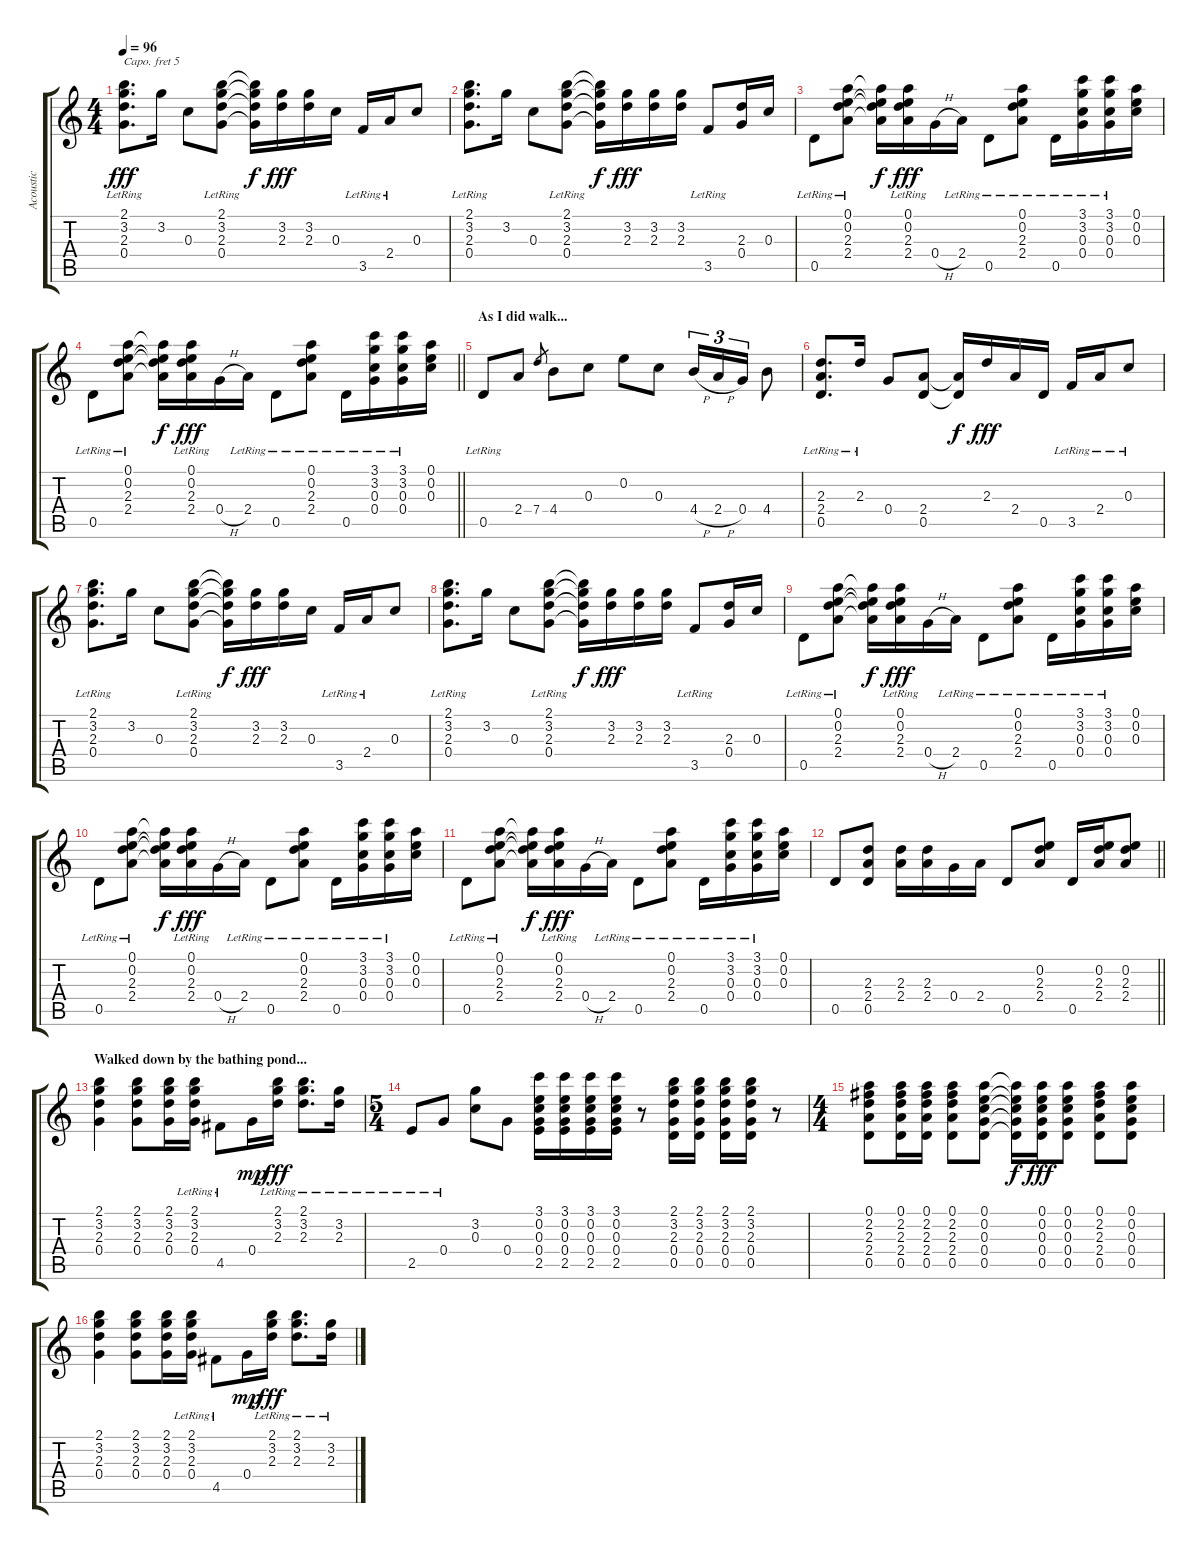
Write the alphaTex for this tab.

\track ("Acoustic" "Acoustic") {instrument acousticguitarsteel}
\staff {score tabs}
\capo 5
\tuning (E4 B3 G3 D3 A2 E2) {hide}
\ts (4 4)
\tempo 96
\clef g2
\ks c
(2.1{lr} 3.2 2.3 0.4{lr}).8{d dy fff} 3.2.16 0.3.8 (2.1{lr} 3.2 2.3 0.4{lr}).8 (2.1{t} 3.2{t} 2.3{t} 0.4{t}).16{dy f} (3.2 2.3).16{dy fff} (3.2 2.3).16 0.3.16 3.5{lr}.16 2.4{lr}.16 0.3.8 |
(2.1{lr} 3.2 2.3 0.4{lr}).8{d} 3.2.16 0.3.8 (2.1{lr} 3.2 2.3 0.4{lr}).8 (2.1{t} 3.2{t} 2.3{t} 0.4{t}).16{dy f} (3.2 2.3).16{dy fff} (3.2 2.3).16 (3.2 2.3).16 3.5{lr}.8 (2.3 0.4).16 0.3.16 |
0.5{lr}.8 (0.1{lr} 0.2{lr} 2.3{lr} 2.4{lr}).8 (0.1{t} 0.2{t} 2.3{t} 2.4{t}).16{dy f} (0.1{lr} 0.2{lr} 2.3{lr} 2.4{lr}).16{dy fff} 0.4{h}.16 2.4{lr}.16 0.5{lr}.8 (0.1{lr} 0.2{lr} 2.3{lr} 2.4{lr}).8 0.5{lr}.16 (3.1{lr} 3.2{lr} 0.3{lr} 0.4{lr}).16 (3.1{lr} 3.2{lr} 0.3{lr} 0.4{lr}).16 (0.1 0.2 0.3).16 |
\barLineRight lightlight
0.5{lr}.8 (0.1{lr} 0.2{lr} 2.3{lr} 2.4{lr}).8 (0.1{t} 0.2{t} 2.3{t} 2.4{t}).16{dy f} (0.1{lr} 0.2{lr} 2.3{lr} 2.4{lr}).16{dy fff} 0.4{h}.16 2.4{lr}.16 0.5{lr}.8 (0.1{lr} 0.2{lr} 2.3{lr} 2.4{lr}).8 0.5{lr}.16 (3.1{lr} 3.2{lr} 0.3{lr} 0.4{lr}).16 (3.1{lr} 3.2{lr} 0.3{lr} 0.4{lr}).16 (0.1 0.2 0.3).16 |
\section ("" "As I did walk...")
0.5{lr}.8 2.4.8 7.4.8{gr} 4.4.8 0.3.8 0.2.8 0.3.8 4.4{h}.16{tu (3 2)} 2.4{h}.16{tu (3 2)} 0.4.16{tu (3 2)} 4.4.8 |
(2.3 2.4{lr} 0.5{lr}).8{d} 2.3{lr}.16 0.4.8 (2.4 0.5).8 (2.4{t} 0.5{t}).16{dy f} 2.3.16{dy fff} 2.4.16 0.5.16 3.5{lr}.16 2.4{lr}.16 0.3{lr}.8 |
(2.1{lr} 3.2 2.3 0.4{lr}).8{d} 3.2.16 0.3.8 (2.1{lr} 3.2 2.3 0.4{lr}).8 (2.1{t} 3.2{t} 2.3{t} 0.4{t}).16{dy f} (3.2 2.3).16{dy fff} (3.2 2.3).16 0.3.16 3.5{lr}.16 2.4{lr}.16 0.3.8 |
(2.1{lr} 3.2 2.3 0.4{lr}).8{d} 3.2.16 0.3.8 (2.1{lr} 3.2 2.3 0.4{lr}).8 (2.1{t} 3.2{t} 2.3{t} 0.4{t}).16{dy f} (3.2 2.3).16{dy fff} (3.2 2.3).16 (3.2 2.3).16 3.5{lr}.8 (2.3 0.4).16 0.3.16 |
0.5{lr}.8 (0.1{lr} 0.2{lr} 2.3{lr} 2.4{lr}).8 (0.1{t} 0.2{t} 2.3{t} 2.4{t}).16{dy f} (0.1{lr} 0.2{lr} 2.3{lr} 2.4{lr}).16{dy fff} 0.4{h}.16 2.4{lr}.16 0.5{lr}.8 (0.1{lr} 0.2{lr} 2.3{lr} 2.4{lr}).8 0.5{lr}.16 (3.1{lr} 3.2{lr} 0.3{lr} 0.4{lr}).16 (3.1{lr} 3.2{lr} 0.3{lr} 0.4{lr}).16 (0.1 0.2 0.3).16 |
0.5{lr}.8 (0.1{lr} 0.2{lr} 2.3{lr} 2.4{lr}).8 (0.1{t} 0.2{t} 2.3{t} 2.4{t}).16{dy f} (0.1{lr} 0.2{lr} 2.3{lr} 2.4{lr}).16{dy fff} 0.4{h}.16 2.4{lr}.16 0.5{lr}.8 (0.1{lr} 0.2{lr} 2.3{lr} 2.4{lr}).8 0.5{lr}.16 (3.1{lr} 3.2{lr} 0.3{lr} 0.4{lr}).16 (3.1{lr} 3.2{lr} 0.3{lr} 0.4{lr}).16 (0.1 0.2 0.3).16 |
0.5{lr}.8 (0.1{lr} 0.2{lr} 2.3{lr} 2.4{lr}).8 (0.1{t} 0.2{t} 2.3{t} 2.4{t}).16{dy f} (0.1{lr} 0.2{lr} 2.3{lr} 2.4{lr}).16{dy fff} 0.4{h}.16 2.4{lr}.16 0.5{lr}.8 (0.1{lr} 0.2{lr} 2.3{lr} 2.4{lr}).8 0.5{lr}.16 (3.1{lr} 3.2{lr} 0.3{lr} 0.4{lr}).16 (3.1{lr} 3.2{lr} 0.3{lr} 0.4{lr}).16 (0.1 0.2 0.3).16 |
\barLineRight lightlight
0.5.8 (2.3 2.4 0.5).8 (2.3 2.4).16 (2.3 2.4).16 0.4.16 2.4.16 0.5.8 (0.2 2.3 2.4).8 0.5.16 (0.2 2.3 2.4).16 (0.2 2.3 2.4).8 |
\section ("" "Walked down by the bathing pond...")
(2.1 3.2 2.3 0.4).4 (2.1 3.2 2.3 0.4).8 (2.1 3.2 2.3 0.4).16 (2.1{lr} 3.2{lr} 2.3{lr} 0.4{lr}).16 4.5{lr}.8 0.4.16{dy mp} (2.1 3.2{lr} 2.3{lr}).16{dy fff} (2.1{lr} 3.2 2.3).8{d} (3.2{lr} 2.3{lr}).16 |
\ts (5 4)
2.5{lr}.8 0.4{lr}.8 (3.2 0.3).8 0.4.8 (3.1 0.2 0.3 0.4 2.5).16 (3.1 0.2 0.3 0.4 2.5).16 (3.1 0.2 0.3 0.4 2.5).16 (3.1 0.2 0.3 0.4 2.5).16 r.8 (2.1 3.2 2.3 0.4 0.5).16 (2.1 3.2 2.3 0.4 0.5).16 (2.1 3.2 2.3 0.4 0.5).16 (2.1 3.2 2.3 0.4 0.5).16 r.8 |
\ts (4 4)
(0.1 2.2 2.3 2.4 0.5).8 (0.1 2.2 2.3 2.4 0.5).16 (0.1 2.2 2.3 2.4 0.5).16 (0.1 2.2 2.3 2.4 0.5).8 (0.1 0.2 0.3 0.4 0.5).8 (0.1{t} 0.2{t} 0.3{t} 0.4{t} 0.5{t}).16{dy f} (0.1 0.2 0.3 0.4 0.5).16{dy fff} (0.1 0.2 0.3 0.4 0.5).8 (0.1 2.2 2.3 2.4 0.5).8 (0.1 0.2 0.3 0.4 0.5).8 |
(2.1 3.2 2.3 0.4).4 (2.1 3.2 2.3 0.4).8 (2.1 3.2 2.3 0.4).16 (2.1{lr} 3.2{lr} 2.3{lr} 0.4{lr}).16 4.5{lr}.8 0.4.16{dy mp} (2.1 3.2{lr} 2.3{lr}).16{dy fff} (2.1{lr} 3.2 2.3).8{d} (3.2{lr} 2.3{lr}).16
